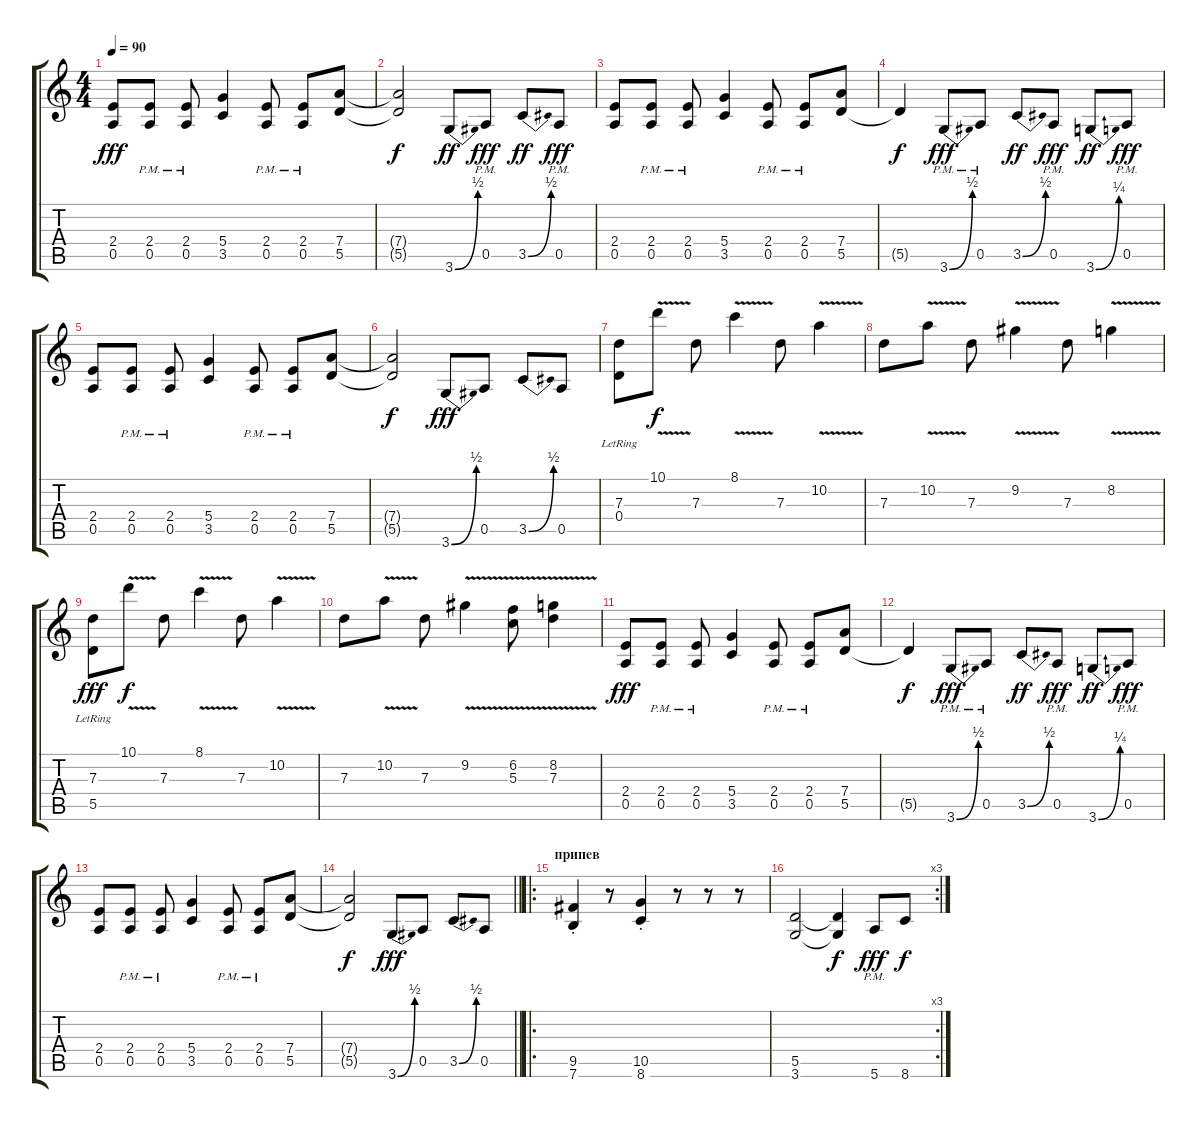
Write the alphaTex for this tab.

\track "" {instrument distortionguitar}
\staff {score tabs}
\tuning (E4 B3 G3 D3 A2 E2) {hide}
\ts (4 4)
\tempo 90
\clef g2
\ks c
(2.4 0.5).8{dy fff} (2.4{pm} 0.5{pm}).8 (2.4{pm} 0.5{pm}).8 (5.4 3.5).4 (2.4{pm} 0.5{pm}).8 (2.4{pm} 0.5{pm}).8 (7.4 5.5).8 |
(7.4{t} 5.5{t}).2{dy f} 3.6{be (bend 0 0 60 2)}.8{dy ff} 0.5{pm}.8{dy fff} 3.5{be (bend 0 0 60 2)}.8{dy ff} 0.5{pm}.8{dy fff} |
(2.4 0.5).8 (2.4{pm} 0.5{pm}).8 (2.4{pm} 0.5{pm}).8 (5.4 3.5).4 (2.4{pm} 0.5{pm}).8 (2.4{pm} 0.5{pm}).8 (7.4 5.5).8 |
5.5{t}.4{dy f} 3.6{be (bend 0 0 60 2) pm}.8{dy fff} 0.5{pm}.8 3.5{be (bend 0 0 60 2)}.8{dy ff} 0.5{pm}.8{dy fff} 3.6{be (bend 0 0 60 1)}.8{dy ff} 0.5{pm}.8{dy fff} |
(2.4 0.5).8 (2.4{pm} 0.5{pm}).8 (2.4{pm} 0.5{pm}).8 (5.4 3.5).4 (2.4{pm} 0.5{pm}).8 (2.4{pm} 0.5{pm}).8 (7.4 5.5).8 |
(7.4{t} 5.5{t}).2{dy f} 3.6{be (bend 0 0 60 2)}.8{dy fff} 0.5.8 3.5{be (bend 0 0 60 2)}.8 0.5.8 |
(7.3 0.4{lr}).8 10.1{v}.8{dy f} 7.3.8 8.1{v}.4 7.3.8 10.2{v}.4 |
7.3.8 10.2{v}.8 7.3.8 9.2{v}.4 7.3.8 8.2{v}.4 |
(7.3 5.5{lr}).8{dy fff} 10.1{v}.8{dy f} 7.3.8 8.1{v}.4 7.3.8 10.2{v}.4 |
7.3.8 10.2{v}.8 7.3.8 9.2{v}.4 (6.2{v} 5.3).8 (8.2{v} 7.3).4 |
(2.4 0.5).8{dy fff} (2.4{pm} 0.5{pm}).8 (2.4{pm} 0.5{pm}).8 (5.4 3.5).4 (2.4{pm} 0.5{pm}).8 (2.4{pm} 0.5{pm}).8 (7.4 5.5).8 |
5.5{t}.4{dy f} 3.6{be (bend 0 0 60 2) pm}.8{dy fff} 0.5{pm}.8 3.5{be (bend 0 0 60 2)}.8{dy ff} 0.5{pm}.8{dy fff} 3.6{be (bend 0 0 60 1)}.8{dy ff} 0.5{pm}.8{dy fff} |
(2.4 0.5).8 (2.4{pm} 0.5{pm}).8 (2.4{pm} 0.5{pm}).8 (5.4 3.5).4 (2.4{pm} 0.5{pm}).8 (2.4{pm} 0.5{pm}).8 (7.4 5.5).8 |
\barLineRight lightlight
(7.4{t} 5.5{t}).2{dy f} 3.6{be (bend 0 0 60 2)}.8{dy fff} 0.5.8 3.5{be (bend 0 0 60 2)}.8 0.5.8 |
\ro
\section ("" "припев")
(9.5{st} 7.6{st}).4 r.8 (10.5{st} 8.6{st}).4 r.8 r.8 r.8 |
\rc 3
(5.5 3.6).2 (5.5{t} 3.6{t}).4{dy f} 5.6{pm}.8{dy fff} 8.6.8{dy f}
